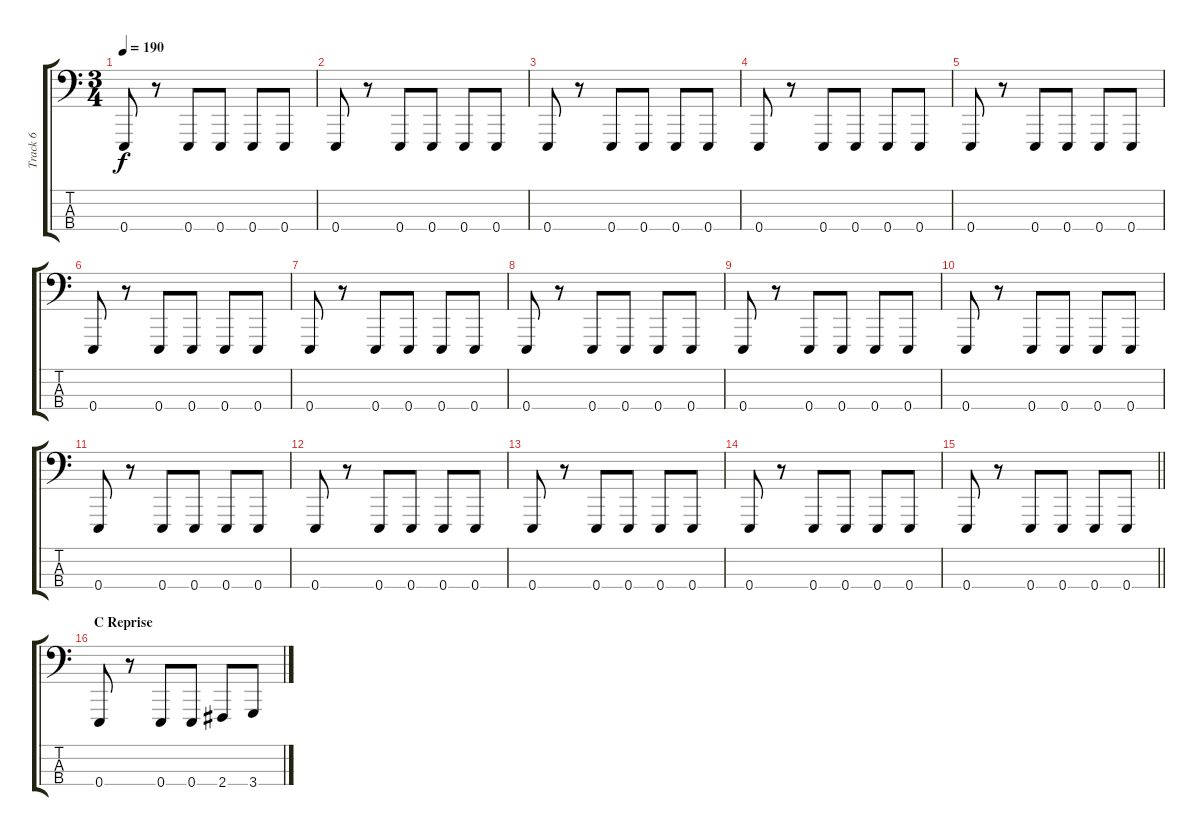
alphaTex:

\track ("Track 6" "Track 6") {instrument cello}
\staff {score tabs}
\tuning (G2 D2 A1 E1) {hide}
\ts (3 4)
\tempo 190
\clef f4
\ks c
0.4.8{dy f} r.8 0.4.8 0.4.8 0.4.8 0.4.8 |
0.4.8 r.8 0.4.8 0.4.8 0.4.8 0.4.8 |
0.4.8 r.8 0.4.8 0.4.8 0.4.8 0.4.8 |
0.4.8 r.8 0.4.8 0.4.8 0.4.8 0.4.8 |
0.4.8 r.8 0.4.8 0.4.8 0.4.8 0.4.8 |
0.4.8 r.8 0.4.8 0.4.8 0.4.8 0.4.8 |
0.4.8 r.8 0.4.8 0.4.8 0.4.8 0.4.8 |
0.4.8 r.8 0.4.8 0.4.8 0.4.8 0.4.8 |
0.4.8 r.8 0.4.8 0.4.8 0.4.8 0.4.8 |
0.4.8 r.8 0.4.8 0.4.8 0.4.8 0.4.8 |
0.4.8 r.8 0.4.8 0.4.8 0.4.8 0.4.8 |
0.4.8 r.8 0.4.8 0.4.8 0.4.8 0.4.8 |
0.4.8 r.8 0.4.8 0.4.8 0.4.8 0.4.8 |
0.4.8 r.8 0.4.8 0.4.8 0.4.8 0.4.8 |
\barLineRight lightlight
0.4.8 r.8 0.4.8 0.4.8 0.4.8 0.4.8 |
\section ("" "C Reprise")
0.4.8 r.8 0.4.8 0.4.8 2.4.8 3.4.8
